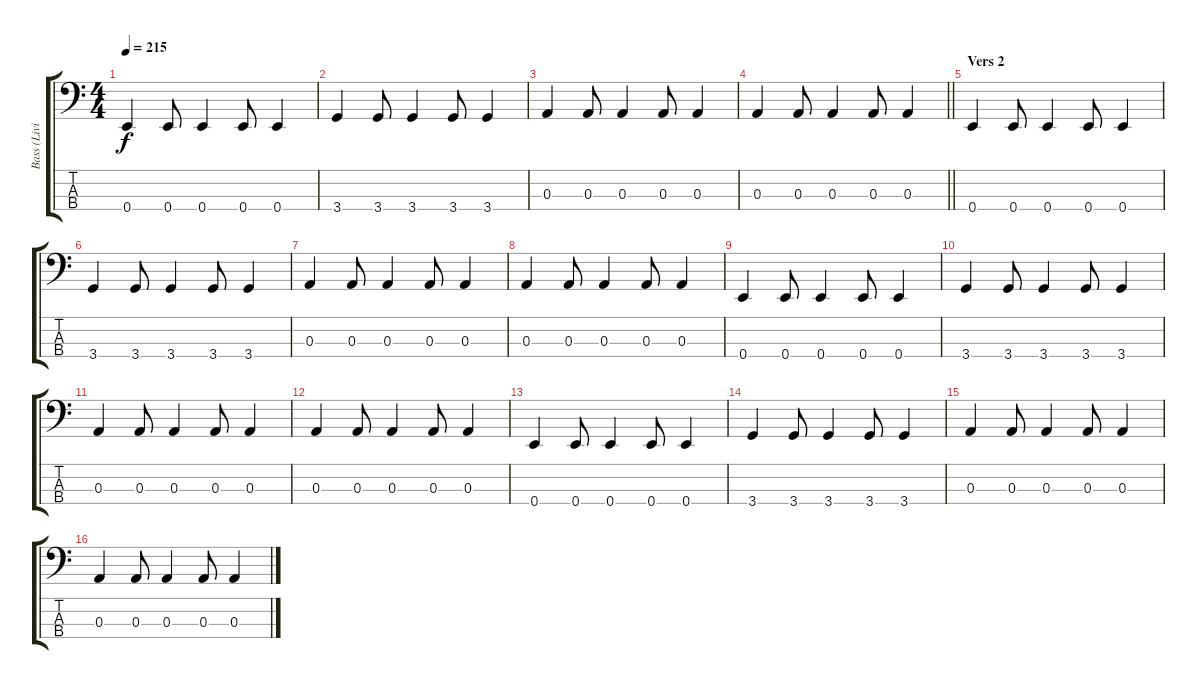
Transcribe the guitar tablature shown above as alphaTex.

\track ("Bass (Livio Aiello)" "Bass (Livi") {instrument electricbasspick}
\staff {score tabs}
\tuning (G2 D2 A1 E1) {hide}
\ts (4 4)
\tempo 215
\clef f4
\ks c
0.4.4{dy f} 0.4.8 0.4.4 0.4.8 0.4.4 |
3.4.4 3.4.8 3.4.4 3.4.8 3.4.4 |
0.3.4 0.3.8 0.3.4 0.3.8 0.3.4 |
\barLineRight lightlight
0.3.4 0.3.8 0.3.4 0.3.8 0.3.4 |
\section ("" "Vers 2")
0.4.4 0.4.8 0.4.4 0.4.8 0.4.4 |
3.4.4 3.4.8 3.4.4 3.4.8 3.4.4 |
0.3.4 0.3.8 0.3.4 0.3.8 0.3.4 |
0.3.4 0.3.8 0.3.4 0.3.8 0.3.4 |
0.4.4 0.4.8 0.4.4 0.4.8 0.4.4 |
3.4.4 3.4.8 3.4.4 3.4.8 3.4.4 |
0.3.4 0.3.8 0.3.4 0.3.8 0.3.4 |
0.3.4 0.3.8 0.3.4 0.3.8 0.3.4 |
0.4.4 0.4.8 0.4.4 0.4.8 0.4.4 |
3.4.4 3.4.8 3.4.4 3.4.8 3.4.4 |
0.3.4 0.3.8 0.3.4 0.3.8 0.3.4 |
0.3.4 0.3.8 0.3.4 0.3.8 0.3.4
